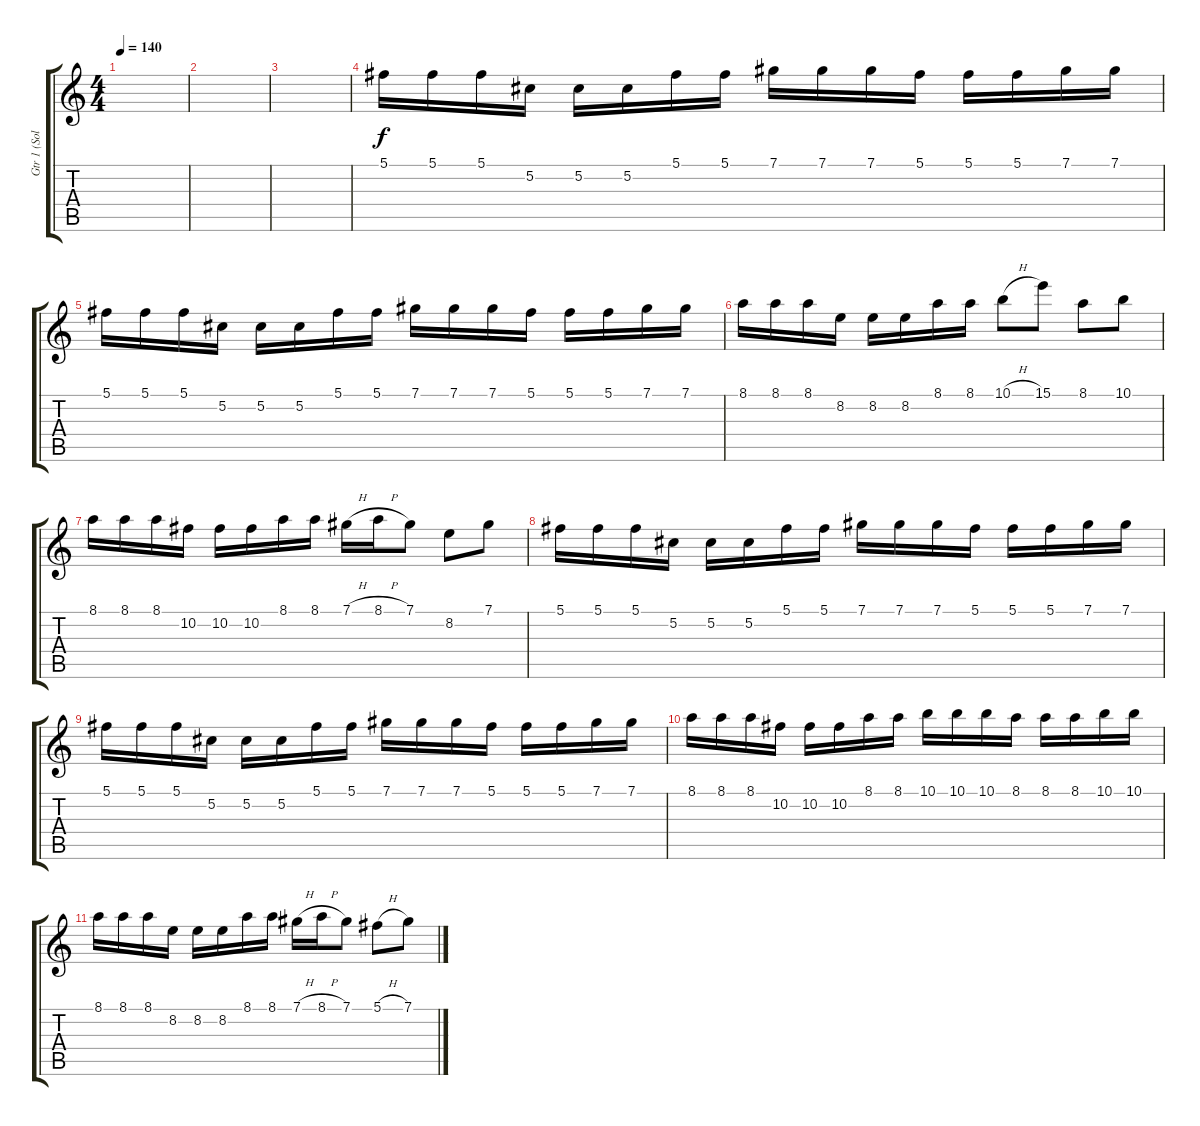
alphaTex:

\track ("Gtr 1 (Solo)" "Gtr 1 (Sol") {instrument overdrivenguitar}
\staff {score tabs}
\tuning (Db4 Ab3 E3 B2 Gb2 Db2) {hide}
\ts (4 4)
\tempo 140
\clef g2
\ks c
|
|
|
5.1.16 5.1.16 5.1.16 5.2.16 5.2.16 5.2.16 5.1.16 5.1.16 7.1.16 7.1.16 7.1.16 5.1.16 5.1.16 5.1.16 7.1.16 7.1.16 |
5.1.16 5.1.16 5.1.16 5.2.16 5.2.16 5.2.16 5.1.16 5.1.16 7.1.16 7.1.16 7.1.16 5.1.16 5.1.16 5.1.16 7.1.16 7.1.16 |
8.1.16 8.1.16 8.1.16 8.2.16 8.2.16 8.2.16 8.1.16 8.1.16 10.1{h}.8 15.1.8 8.1.8 10.1.8 |
8.1.16 8.1.16 8.1.16 10.2.16 10.2.16 10.2.16 8.1.16 8.1.16 7.1{h}.16 8.1{h}.16 7.1.8 8.2.8 7.1.8 |
5.1.16 5.1.16 5.1.16 5.2.16 5.2.16 5.2.16 5.1.16 5.1.16 7.1.16 7.1.16 7.1.16 5.1.16 5.1.16 5.1.16 7.1.16 7.1.16 |
5.1.16 5.1.16 5.1.16 5.2.16 5.2.16 5.2.16 5.1.16 5.1.16 7.1.16 7.1.16 7.1.16 5.1.16 5.1.16 5.1.16 7.1.16 7.1.16 |
8.1.16 8.1.16 8.1.16 10.2.16 10.2.16 10.2.16 8.1.16 8.1.16 10.1.16 10.1.16 10.1.16 8.1.16 8.1.16 8.1.16 10.1.16 10.1.16 |
8.1.16 8.1.16 8.1.16 8.2.16 8.2.16 8.2.16 8.1.16 8.1.16 7.1{h}.16 8.1{h}.16 7.1.8 5.1{h}.8 7.1.8
